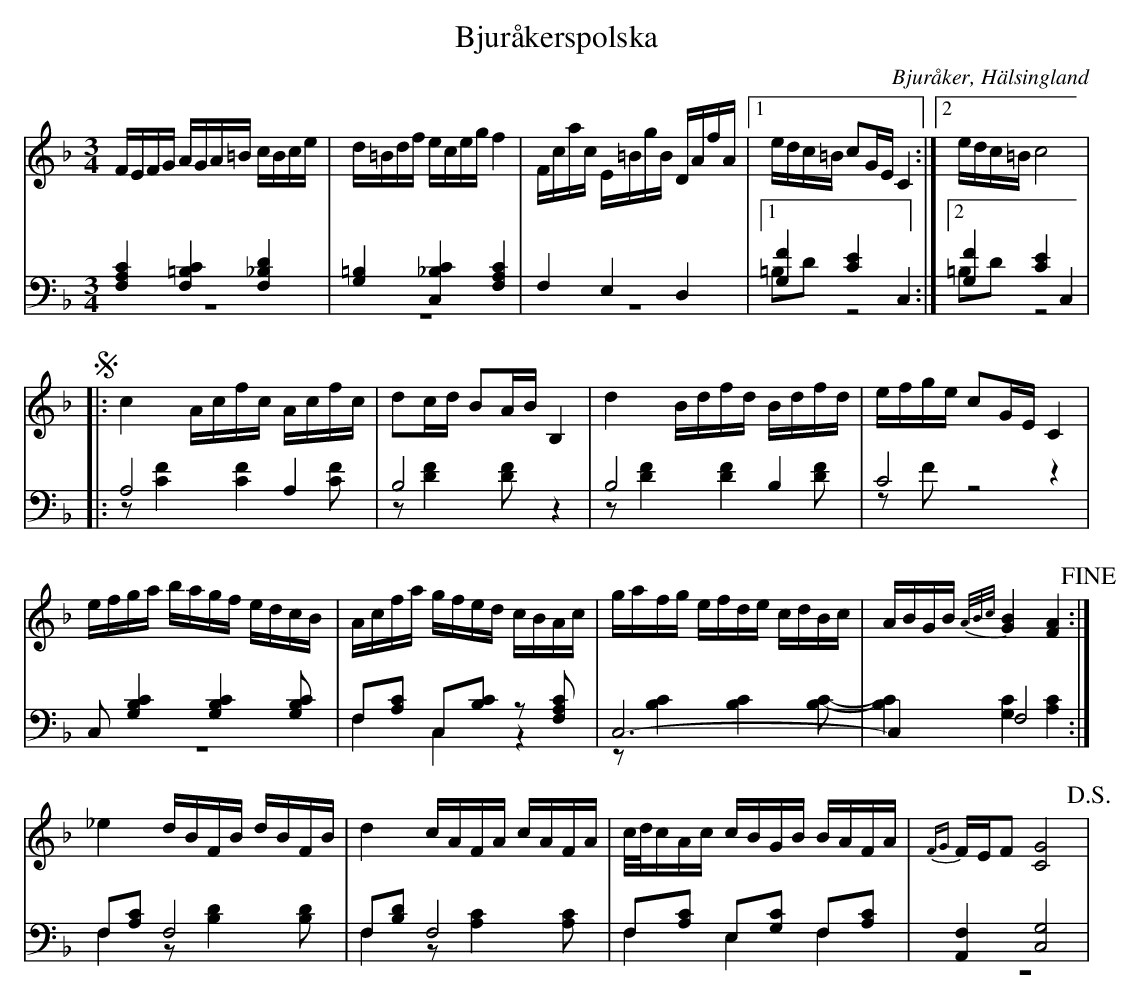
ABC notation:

X:1
T: Bjuråkerspolska
O: Bjuråker, Hälsingland
M: 3/4
L: 1/16
K: F
V:1
V:2
V:3 merge
V:1
FEFG AGA=B cBce|d=Bdf eceg f4|Fcac E=BgB DAfA|1 edc=B c2GE C4:|2 edc=B c8 |
!segno! |:c4 Acfc Acfc|d2cd B2AB B,4|d4 Bdfd Bdfd|efge c2GE C4|
efga bagf edcB|Acfa gfed cBAc|gafg efde cdBc|ABGB {A/B/c/}[G4B4] [F4A4] !fine!:|
_e4 dBFB dBFB|d4 cAFA cAFA|c/d/cAc cBGB BAFA|{FG}FEF2 [C8G8] !D.S.!|
V:2 clef=bass
[F,4A,4C4] [F,4=B,4C4] [F,4_B,4D4]|[G,4=B,4] [C,4_B,4C4] [F,4A,4C4]|F,4 E,4 D,4|1 [G,4F4] [C4E4] C,4:|2 [G,4F4] [C4E4] C,4 |
|:A,8 A,4|B,8 z4|B,8  B,4|C8 z4|
C,2 [G,4B,4C4] [G,4B,4C4] [G,2B,2C2]|F,2[A,2C2] C,2[B,2C2] z2 [F,2A,2C2]|C,12-|C,4 F,8:|
F,2[A,2C2] F,8|F,2[B,2D2] F,8|F,2[A,2C2] E,2[G,2C2] F,2[A,2C2]|[A,,4F,4] [C,8G,8] |
V:3 clef=bass
z12|z12|z12|1 =B,2D2 z8:|2 =B,2D2 z8|
|:z2 [C4F4] [C4F4] [C2F2]|z2 [D4F4] [D2F2] z4|z2 [D4F4] [D4F4] [D2F2]|z2 F2 z8|
z12|F,4 C,4 z4|z2 [B,4C4] [B,4C4] [B,2C2]-|[B,4C4] [G,4C4] [A,4C4]:|
F,4 z2 [B,4D4] [B,2D2]|F,4 z2 [A,4C4] [A,2C2]|F,4 E,4 F,4|z12|
